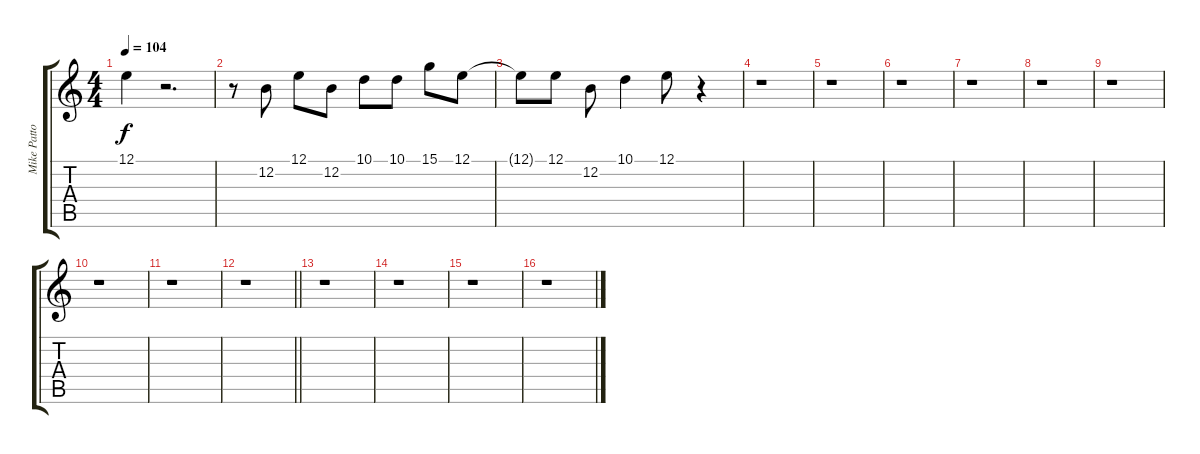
\track ("Mike Patton - Voice 2" "Mike Patto") {instrument lead1square}
\staff {score tabs}
\tuning (E4 B3 G3 D3 A2 E2) {hide}
\ts (4 4)
\tempo 104
\clef g2
\ks c
12.1.4{dy f} r.2{d} |
r.8 12.2.8 12.1.8 12.2.8 10.1.8 10.1.8 15.1.8 12.1.8 |
12.1{t}.8 12.1.8 12.2.8 10.1.4 12.1.8 r.4 |
r.1 |
r.1 |
r.1 |
r.1 |
r.1 |
r.1 |
r.1 |
r.1 |
\barLineRight lightlight
r.1 |
r.1 |
r.1 |
r.1 |
r.1
